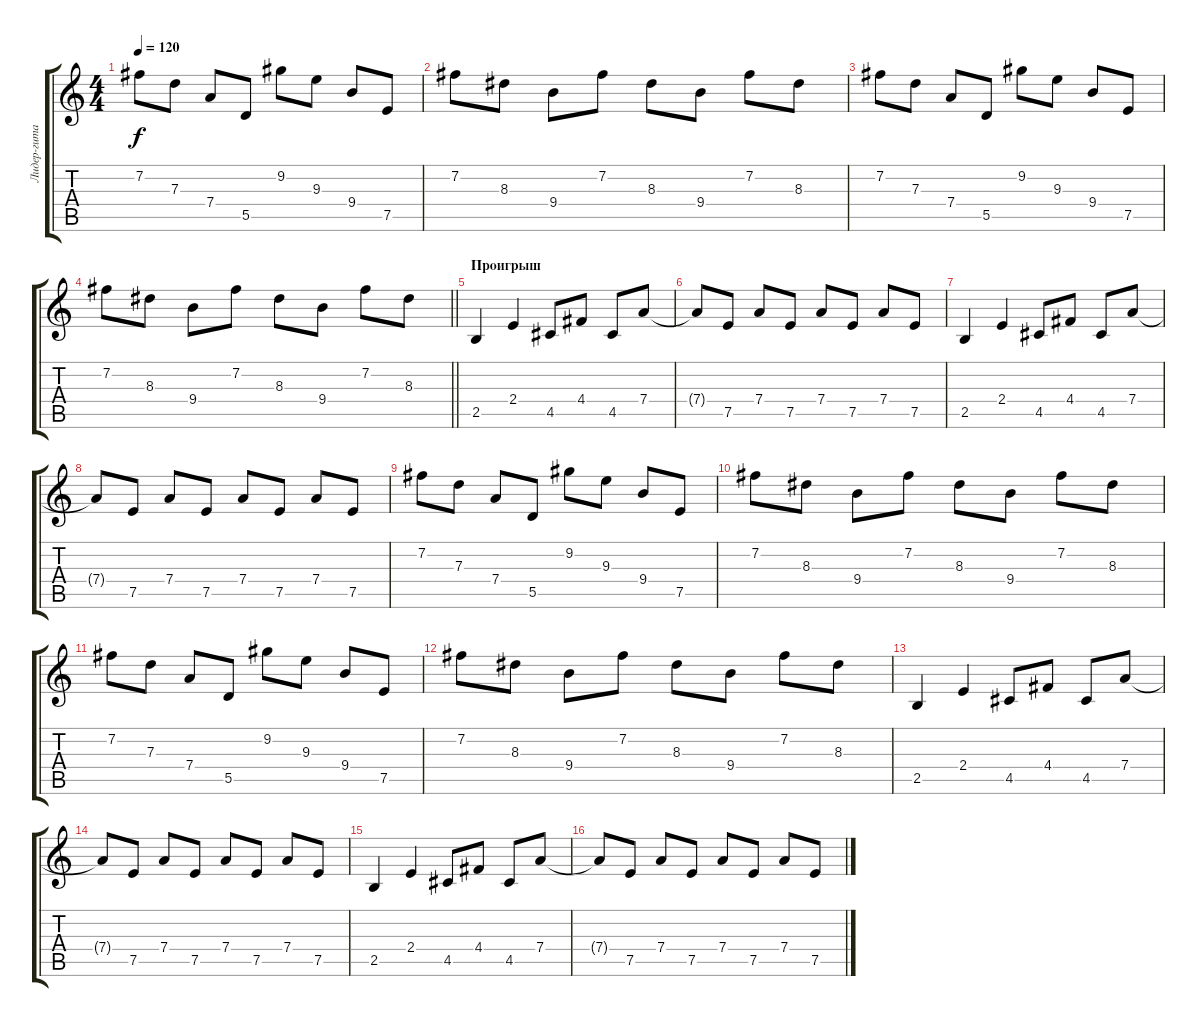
\track ("Лидер-гитара 2" "Лидер-гита") {instrument overdrivenguitar}
\staff {score tabs}
\tuning (E4 B3 G3 D3 A2 E2) {hide}
\ts (4 4)
\tempo 120
\clef g2
\ks c
7.2.8{dy f} 7.3.8 7.4.8 5.5.8 9.2.8 9.3.8 9.4.8 7.5.8 |
7.2.8 8.3.8 9.4.8 7.2.8 8.3.8 9.4.8 7.2.8 8.3.8 |
7.2.8 7.3.8 7.4.8 5.5.8 9.2.8 9.3.8 9.4.8 7.5.8 |
\barLineRight lightlight
7.2.8 8.3.8 9.4.8 7.2.8 8.3.8 9.4.8 7.2.8 8.3.8 |
\section ("" "Проигрыш")
2.5.4 2.4.4 4.5.8 4.4.8 4.5.8 7.4.8 |
7.4{t}.8 7.5.8 7.4.8 7.5.8 7.4.8 7.5.8 7.4.8 7.5.8 |
2.5.4 2.4.4 4.5.8 4.4.8 4.5.8 7.4.8 |
7.4{t}.8 7.5.8 7.4.8 7.5.8 7.4.8 7.5.8 7.4.8 7.5.8 |
7.2.8 7.3.8 7.4.8 5.5.8 9.2.8 9.3.8 9.4.8 7.5.8 |
7.2.8 8.3.8 9.4.8 7.2.8 8.3.8 9.4.8 7.2.8 8.3.8 |
7.2.8 7.3.8 7.4.8 5.5.8 9.2.8 9.3.8 9.4.8 7.5.8 |
7.2.8 8.3.8 9.4.8 7.2.8 8.3.8 9.4.8 7.2.8 8.3.8 |
2.5.4 2.4.4 4.5.8 4.4.8 4.5.8 7.4.8 |
7.4{t}.8 7.5.8 7.4.8 7.5.8 7.4.8 7.5.8 7.4.8 7.5.8 |
2.5.4 2.4.4 4.5.8 4.4.8 4.5.8 7.4.8 |
7.4{t}.8 7.5.8 7.4.8 7.5.8 7.4.8 7.5.8 7.4.8 7.5.8
